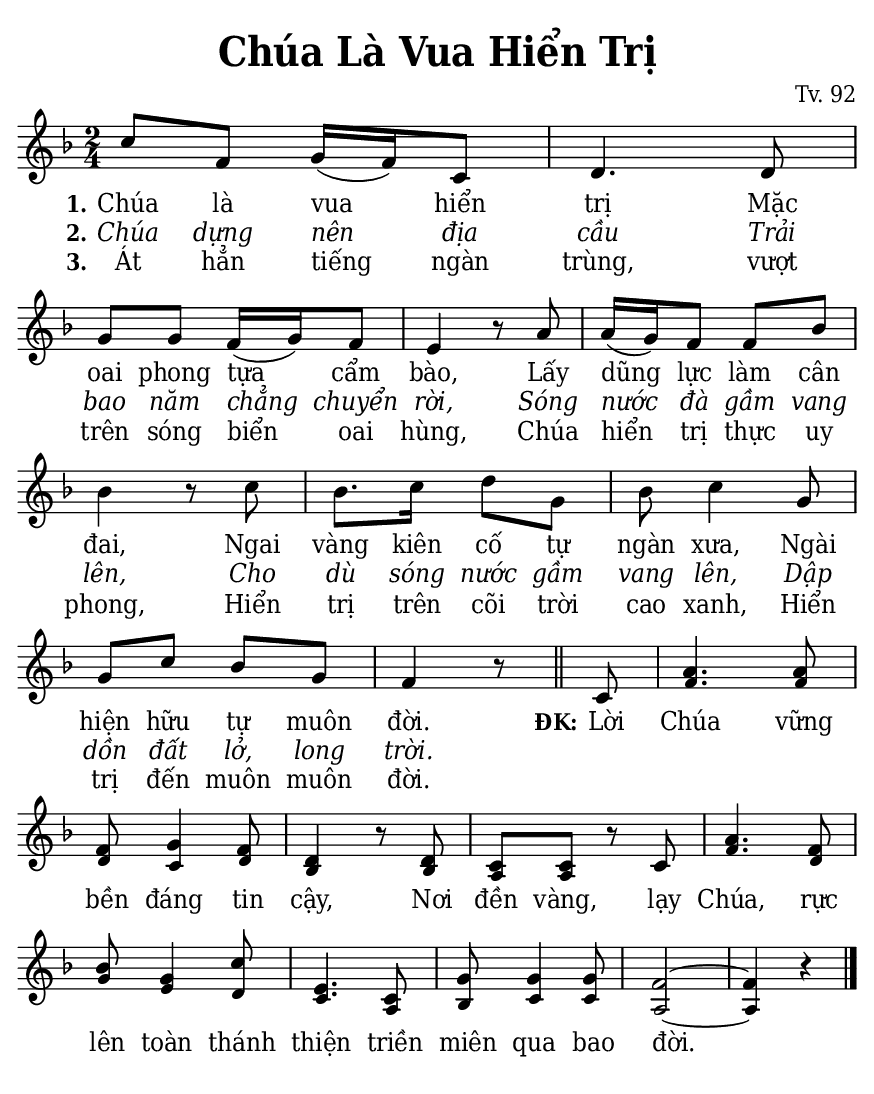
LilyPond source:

% Cài đặt chung\
\version "2.22.1"
\include "english.ly"

\header {
  title = \markup { \fontsize #1 "Chúa Là Vua Hiển Trị" }
  composer = "Tv. 92"
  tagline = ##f
}

% Nhạc phiên khúc
nhacPhienKhucSop = \relative c'' {
  c8 f, g16 (f) c8 |
  d4. d8 |
  g g f16 (g) f8 |
  e4 r8 a |
  a16 (g) f8 f bf |
  bf4 r8 c |
  bf8. c16 d8 g, |
  bf c4 g8 |
  g8 c bf g |
  f4 r8 \bar "||"
  
  c8 |
  a'4. a8 |
  f g4 f8 |
  d4 r8 d |
  c8 c r c |
  a'4. f8 |
  bf g4 c8 |
  e,4. c8 |
  g' g4 g8 |
  f2 ~ |
  f4 r \bar "|."
}

nhacPhienKhucAlto = \relative c' {
  R2*9
  r4.
  c8 |
  f4. f8 |
  d c4 d8 |
  bf4 r8 bf |
  a a r c |
  f4. d8 |
  g e4 d8 |
  c4. a8 |
  bf c4 c8 |
  a2 ~ |
  a4 r
}

% Lời phiên khúc
loiPhienKhucSop = \lyrics {
  <<
    {
      \set stanza = "1."
      Chúa là vua hiển trị
      Mặc oai phong tựa cẩm bào,
      Lấy dũng lực làm cân đai,
      Ngai vàng kiên cố tự ngàn xưa,
      Ngài hiện hữu tự muôn đời.
    }
    \new Lyrics {
	    \set associatedVoice = "beSop"
	    \set stanza = "2."
      \override Lyrics.LyricText.font-shape = #'italic
	    Chúa dựng nên địa cầu
	    Trải bao năm chẳng chuyển rời,
	    Sóng nước đà gầm vang lên,
	    Cho dù sóng nước gầm vang lên,
	    Dập dồn đất lở, long trời.
    }
    \new Lyrics {
	    \set associatedVoice = "beSop"
	    \set stanza = "3."
	    Át hẳn tiếng ngàn trùng,
	    vượt trên sóng biển oai hùng,
	    Chúa hiển trị thực uy phong,
	    Hiển trị trên cõi trời cao xanh,
	    Hiển trị đến muôn muôn đời.
    }
  >>
  \set stanza = "ĐK:"
  Lời Chúa vững bền đáng tin cậy,
  Nơi đền vàng, lạy Chúa,
  rực lên toàn thánh thiện triền miên qua bao đời.
}

% Dàn trang
\paper {
  #(set-paper-size "a5")
  top-margin = 3\mm
  bottom-margin = 3\mm
  left-margin = 3\mm
  right-margin = 3\mm
  indent = #0
  #(define fonts
	 (make-pango-font-tree "Deja Vu Serif Condensed"
	 		       "Deja Vu Serif Condensed"
			       "Deja Vu Serif Condensed"
			       (/ 20 20)))
  print-page-number = ##f
  system-system-spacing = #'((basic-distance . 0.1) (padding . 2))
  page-count = 1
}

TongNhip = {
  \key f \major \time 2/4
  \set Timing.beamExceptions = #'()
  \set Timing.baseMoment = #(ly:make-moment 1/4)
}

% Đổi kích thước nốt cho bè phụ
notBePhu =
#(define-music-function (font-size music) (number? ly:music?)
   (for-some-music
     (lambda (m)
       (if (music-is-of-type? m 'rhythmic-event)
           (begin
             (set! (ly:music-property m 'tweaks)
                   (cons `(font-size . ,font-size)
                         (ly:music-property m 'tweaks)))
             #t)
           #f))
     music)
   music)

\score {
  \new ChoirStaff <<
    \new Staff \with {
        \consists "Merge_rests_engraver"
        printPartCombineTexts = ##f
      }
      <<
      \new Voice \TongNhip \partCombine 
        \nhacPhienKhucSop
        \notBePhu -1 { \nhacPhienKhucAlto }
      \new NullVoice = beSop \nhacPhienKhucSop
      \new Lyrics \lyricsto beSop \loiPhienKhucSop
      >>
  >>
  \layout {
    \override Lyrics.LyricSpace.minimum-distance = #1.5
    \override Score.BarNumber.break-visibility = ##(#f #f #f)
    \override Score.SpacingSpanner.uniform-stretching = ##t
  } 
}
